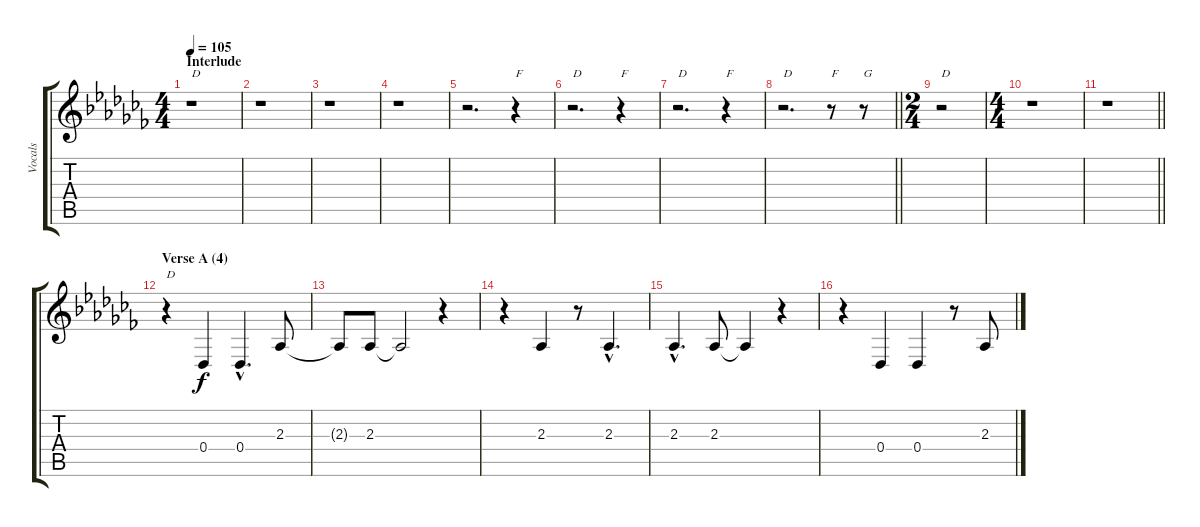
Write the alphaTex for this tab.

\track ("Vocals" "Vocals") {instrument sopranosax}
\staff {score tabs}
\tuning (Eb4 Bb3 Gb3 Db3 Ab2 Eb2) {hide}
\ts (4 4)
\section ("" "Interlude")
\tempo 105
\clef g2
\ks abminor
r.1{txt "D" dy f} |
r.1 |
r.1 |
r.1 |
r.2{d} r.4{txt "F"} |
r.2{d txt "D"} r.4{txt "F"} |
r.2{d txt "D"} r.4{txt "F"} |
\barLineRight lightlight
r.2{d txt "D"} r.8{txt "F"} r.8{txt "G"} |
\ts (2 4)
r.2{txt "D"} |
\ts (4 4)
r.1 |
\barLineRight lightlight
r.1 |
\section ("" "Verse A (4)")
r.4{txt "D"} 0.4.4 0.4{hac}.4{d} 2.3.8 |
2.3{t}.8 2.3.8 2.3{t}.2 r.4 |
r.4 2.3.4 r.8 2.3{hac}.4{d} |
2.3{hac}.4{d} 2.3.8 2.3{t}.4 r.4 |
r.4 0.4.4 0.4.4 r.8 2.3.8
